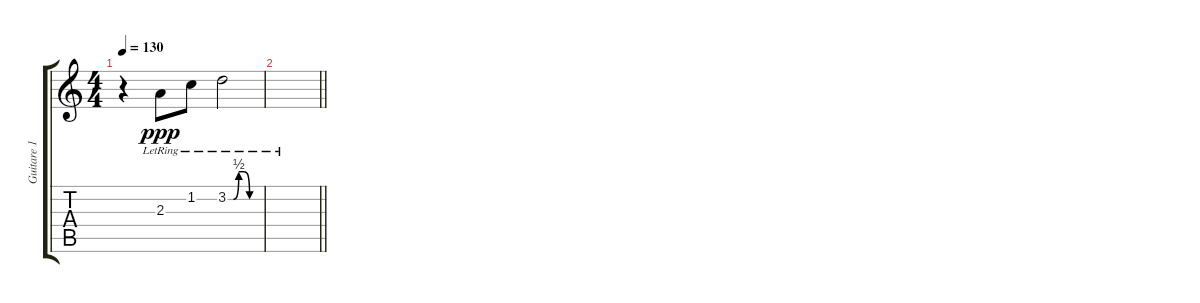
\track ("Guitare 1" "Guitare 1") {instrument electricguitarjazz}
\staff {score tabs}
\tuning (E4 B3 G3 D3 A2 E2) {hide}
\ts (4 4)
\tempo 130
\clef g2
\ks c
r.4{dy ppp} 2.3{lr}.8 1.2{lr}.8 3.2{be (custom 0 0 10 0 20 2 30 2 40 0 60 0) lr}.2 |
\barLineRight lightlight
